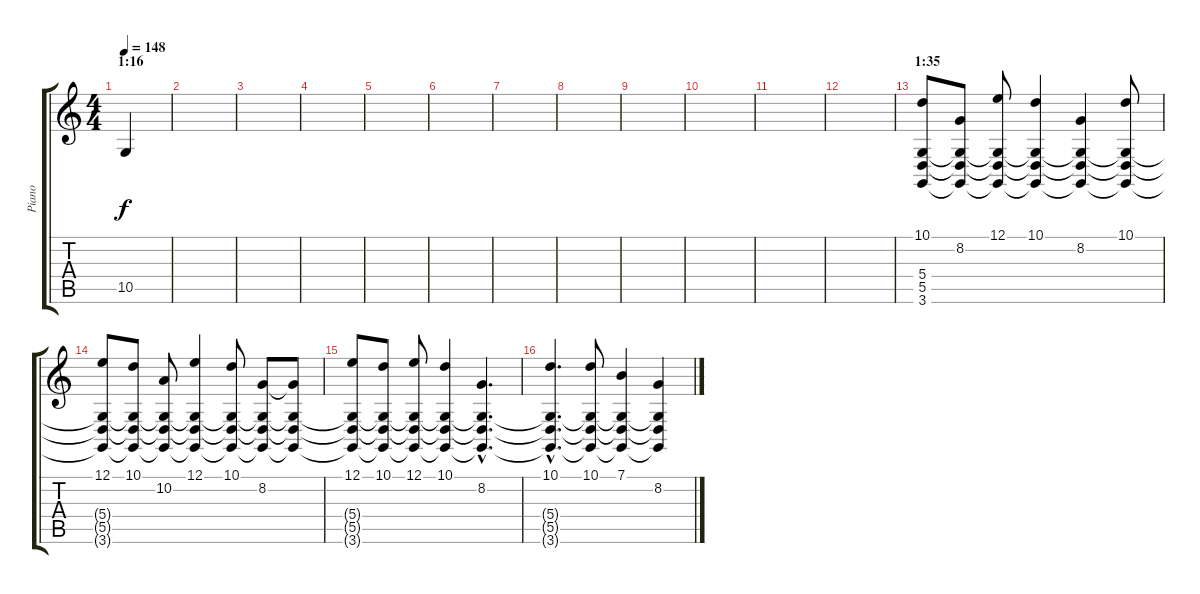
\track ("Piano" "Piano") {instrument acousticgrandpiano}
\staff {score tabs}
\tuning (E4 B3 G3 D3 A2 E2) {hide}
\ts (4 4)
\section ("" "1:16")
\tempo 148
\clef g2
\ks c
10.5.4{dy f} |
|
|
|
|
|
|
|
|
|
|
|
\section ("" "1:35")
(10.1 5.4 5.5 3.6).8 (8.2 5.4{t} 5.5{t} 3.6{t}).8 (12.1 5.4{t} 5.5{t} 3.6{t}).8 (10.1 5.4{t} 5.5{t} 3.6{t}).4 (8.2 5.4{t} 5.5{t} 3.6{t}).4 (10.1 5.4{t} 5.5{t} 3.6{t}).8 |
(12.1 5.4{t} 5.5{t} 3.6{t}).8 (10.1 5.4{t} 5.5{t} 3.6{t}).8 (10.2 5.4{t} 5.5{t} 3.6{t}).8 (12.1 5.4{t} 5.5{t} 3.6{t}).4 (10.1 5.4{t} 5.5{t} 3.6{t}).8 (8.2 5.4{t} 5.5{t} 3.6{t}).8 (8.2{t} 5.4{t} 5.5{t} 3.6{t}).8 |
(12.1 5.4{t} 5.5{t} 3.6{t}).8 (10.1 5.4{t} 5.5{t} 3.6{t}).8 (12.1 5.4{t} 5.5{t} 3.6{t}).8 (10.1 5.4{t} 5.5{t} 3.6{t}).4 (8.2{hac} 5.4{hac t} 5.5{hac t} 3.6{hac t}).4{d} |
(10.1{hac} 5.4{hac t} 5.5{hac t} 3.6{hac t}).4{d} (10.1 5.4{t} 5.5{t} 3.6{t}).8 (7.1 5.4{t} 5.5{t} 3.6{t}).4 (8.2 5.4{t} 5.5{t} 3.6{t}).4
